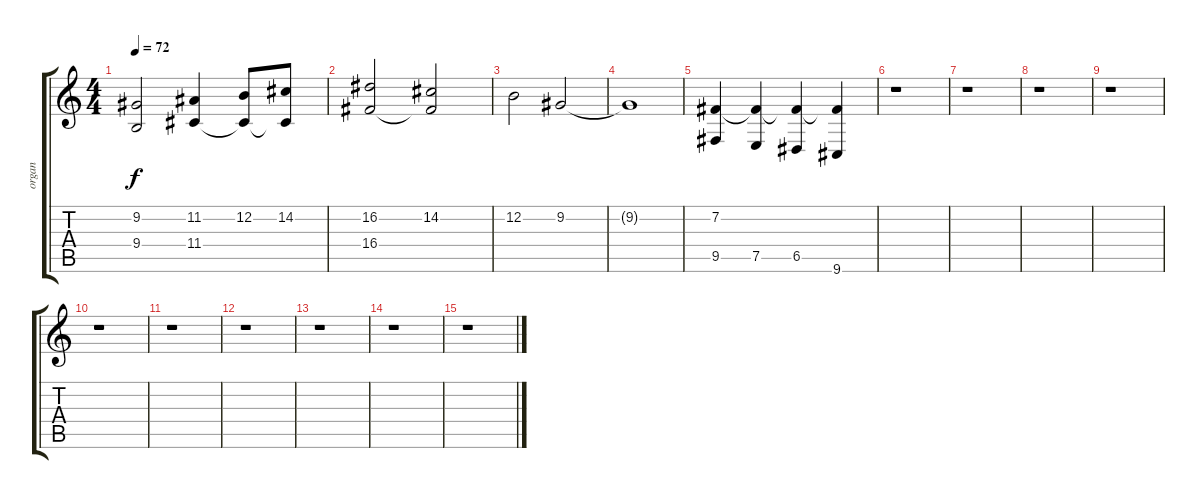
\track ("organ" "organ") {instrument rockorgan}
\staff {score tabs}
\tuning (E4 B3 G3 D3 A2 E2) {hide}
\ts (4 4)
\tempo 72
\clef g2
\ks c
(9.2 9.4).2{dy f} (11.2 11.4).4 (12.2 11.4{t}).8 (14.2 11.4{t}).8 |
(16.2 16.4).2 (14.2 16.4{t}).2 |
12.2.2 9.2.2 |
9.2{t}.1 |
(7.2 9.5).4 (7.2{t} 7.5).4 (7.2{t} 6.5).4 (7.2{t} 9.6).4 |
r.1 |
r.1 |
r.1 |
r.1 |
r.1 |
r.1 |
r.1 |
r.1 |
r.1 |
r.1
